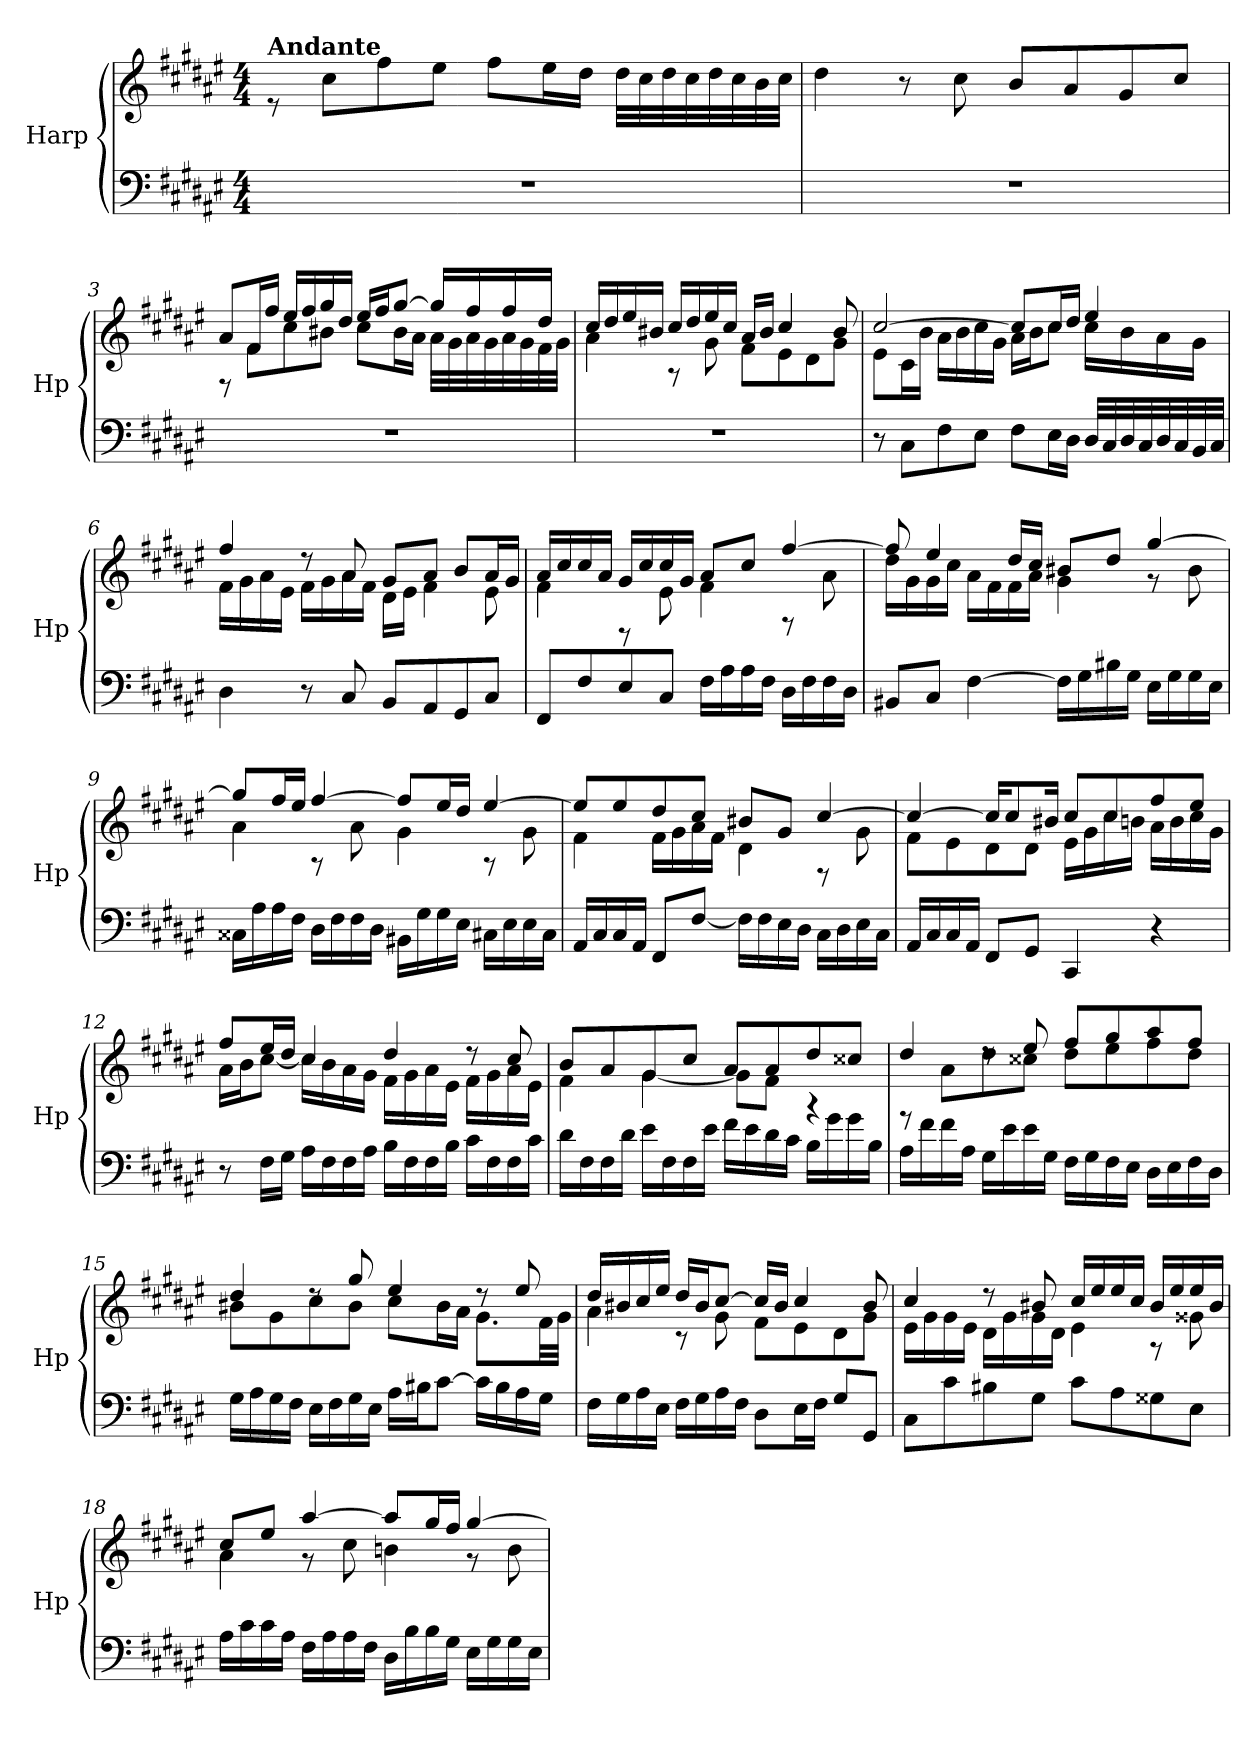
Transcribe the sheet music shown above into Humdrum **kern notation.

**kern	**kern
*part1	*part1
*staff2	*staff1
*I"Harp	*
*I'Hp	*
*clefF4	*clefG2
*k[f#c#g#d#a#e#]	*k[f#c#g#d#a#e#]
*M4/4	*M4/4
=1	=1
!	!LO:TX:a:B:t=Andante
1r	8re
.	8cc#\L
.	8ff#\
.	8ee#\J
.	8ff#\L
.	16ee#\L
.	16dd#\JJ
.	32dd#\LLL
.	32cc#\
.	32dd#\
.	32cc#\
.	32dd#\
.	32cc#\
.	32b\
.	32cc#\JJJ
=2	=2
1r	4dd#\
.	8r
.	8cc#\
.	8b/L
.	8a#/
.	8g#/
.	8cc#/J
=3	=3
*	*^
1r	8a#/L	8rF
.	16f#/L	8f#\L
.	16ff#/JJ	.
.	16ee#/LL	8cc#\
.	16ff#/	.
.	16gg#/	8b#X\J
.	16dd#/JJ	.
.	16ee#/LL	8cc#\L
.	16ff#/J	.
.	[8gg#/J	16b#\L
.	.	16a#\JJ
.	16gg#/LL]	32a#\LLL
.	.	32g#\
.	16ff#/	32a#\
.	.	32g#\
.	16ff#/	32a#\
.	.	32g#\
.	16dd#/JJ	32f#\
.	.	32g#\JJJ
!!LO:LB:g=z	!!
=4	=4	=4
1r	16cc#/LL	4a#\
.	16dd#/	.
.	16ee#/	.
.	16b#X/JJ	.
.	16cc#/LL	8rA
.	16dd#/	.
.	16ee#/	8g#\
.	16cc#/JJ	.
.	16a#/LL	8f#\L
.	16b#/JJ	.
.	4cc#/	8e#\
.	.	8d#\
.	8b#/	8g#\J
=5	=5	=5
8r	[2cc#/	8e#\L
8C#\L	.	16c#\L
.	.	16b\JJ
8F#\	.	16a#\LL
.	.	16b\
8E#\J	.	16cc#\
.	.	16g#\JJ
8F#\L	8cc#/L]	16a#\LL
.	.	16b\J
16E#\L	16cc#/L	8cc#\J
16D#\JJ	16dd#/JJ	.
32D#/LLL	4ee#/	16cc#\LL
32C#/	.	.
32D#/	.	16b\
32C#/	.	.
32D#/	.	16a#\
32C#/	.	.
32BB/	.	16g#\JJ
32C#/JJJ	.	.
=6	=6	=6
4D#\	4ff#/	16f#\LL
.	.	16g#\
.	.	16a#\
.	.	16e#\JJ
8r	8r	16f#\LL
.	.	16g#\
8C#/	8a#/	16a#\
.	.	16f#\JJ
8BB/L	8g#/L	16d#\LL
.	.	16e#\JJ
8AA#/	8a#/J	4f#\
8GG#/	8b/L	.
8C#/J	16a#/L	8e#\
.	16g#/JJ	.
!!LO:LB:g=z	!!
=7	=7	=7
8FF#/L	16a#/LL	4f#\
.	16cc#/	.
8F#/	16cc#/	.
.	16a#/JJ	.
8E#/	16g#/LL	8rD
.	16cc#/	.
8C#/J	16cc#/	8e#\
.	16g#/JJ	.
16F#\LL	8a#/L	4f#\
16A#\	.	.
16A#\	8cc#/J	.
16F#\JJ	.	.
16D#\LL	[4ff#/	8rF
16F#\	.	.
16F#\	.	8a#\
16D#\JJ	.	.
=8	=8	=8
8BB#X/L	8ff#/]	16dd#\LL
.	.	16g#\
8C#/J	4ee#/	16g#\
.	.	16cc#\JJ
[4F#\	.	16a#\LL
.	.	16f#\
.	16dd#/LL	16f#\
.	16cc#/JJ	16a#\JJ
16F#\LL]	8b#X/L	4g#\
16G#\	.	.
16B#X\	8dd#/J	.
16G#\JJ	.	.
16E#\LL	[4gg#/	8r
16G#\	.	.
16G#\	.	8b#\
16E#\JJ	.	.
!!LO:LB:g=z	!!
=9	=9	=9
16C##X\LL	8gg#/L]	4a#\
16A#\	.	.
16A#\	16ff#/L	.
16F#\JJ	16ee#/JJ	.
16D#\LL	[4ff#/	8rA
16F#\	.	.
16F#\	.	8a#\
16D#\JJ	.	.
16BB#X\LL	8ff#/L]	4g#\
16G#\	.	.
16G#\	16ee#/L	.
16E#\JJ	16dd#/JJ	.
16C#X\LL	[4ee#/	8rA
16E#\	.	.
16E#\	.	8g#\
16C#\JJ	.	.
=10	=10	=10
16AA#/LL	8ee#/L]	4f#\
16C#/	.	.
16C#/	8ee#/	.
16AA#/JJ	.	.
8FF#/L	8dd#/	16f#\LL
.	.	16g#\
[8F#/J	8cc#/J	16a#\
.	.	16f#\JJ
16F#\LL]	8b#X/L	4d#\
16F#\	.	.
16E#\	8g#/J	.
16D#\JJ	.	.
16C#\LL	[4cc#/	8rF
16D#\	.	.
16E#\	.	8g#\
16C#\JJ	.	.
!!LO:LB:g=z	!!
=11	=11	=11
16AA#/LL	4cc#/_	8f#\L
16C#/	.	.
16C#/	.	8e#\
16AA#/JJ	.	.
8FF#/L	16cc#/KL]	8d#\
.	8cc#/	.
8GG#/J	.	8d#\J
.	16b#X/Jk	.
4CC#/	8cc#/L	16e#\LL
.	.	16g#\
.	8cc#/	16cc#\
.	.	16bn\JJ
4r	8ff#/	16a#\LL
.	.	16b\
.	8ee#/J	16cc#\
.	.	16g#\JJ
=12	=12	=12
8r	8ff#/L	16a#\LL
.	.	16b\J
16F#\LL	16ee#/L	[8cc#\J
16G#\JJ	16dd#/JJ	.
16A#\LL	4cc#/	16cc#\LL]
16F#\	.	16b\
16F#\	.	16a#\
16A#\JJ	.	16g#\JJ
16B\LL	4dd#/	16f#\LL
16F#\	.	16g#\
16F#\	.	16a#\
16B\JJ	.	16e#\JJ
16c#\LL	8r	16f#\LL
16F#\	.	16g#\
16F#\	8cc#/	16a#\
16c#\JJ	.	16e#\JJ
!!LO:LB:g=z	!!
=13	=13	=13
16d#\LL	8b/L	4f#\
16F#\	.	.
16F#\	8a#/	.
16d#\JJ	.	.
16e#\LL	8g#/	[4g#\
16F#\	.	.
16F#\	8cc#/J	.
16e#\JJ	.	.
16f#\LL	8a#/L	8g#\L]
16e#\	.	.
16d#\	8a#/	8f#\J
16c#\JJ	.	.
16B\LL	8dd#/	4rA
16g#\	.	.
16g#\	8cc##X/J	.
16B\JJ	.	.
=14	=14	=14
16A#\LL	4dd#/	8rF
16f#\	.	.
16f#\	.	8a#\L
16A#\JJ	.	.
16G#\LL	8rdd	8dd#\
16e#\	.	.
16e#\	8ee#/	8cc##X\J
16G#\JJ	.	.
16F#\LL	8ff#/L	8dd#\L
16G#\	.	.
16F#\	8gg#/	8ee#\
16E#\JJ	.	.
16D#\LL	8aa#/	8ff#\
16E#\	.	.
16F#\	8ff#/J	8dd#\J
16D#\JJ	.	.
!!LO:PB:g=z	!!
=15	=15	=15
16G#\LL	4dd#/	8b#X\L
16A#\	.	.
16G#\	.	8g#\
16F#\JJ	.	.
16E#\LL	8rdd	8cc#\
16F#\	.	.
16G#\	8gg#/	8b#\J
16E#\JJ	.	.
16A#\LL	4ee#/	8cc#\L
16B#X\J	.	.
[8c#\J	.	16b#\L
.	.	16a#\JJ
16c#\LL]	8rdd	8.g#\L
16B#\	.	.
16A#\	8ee#/	.
16G#\JJ	.	32f#\LL
.	.	32g#\JJJ
=16	=16	=16
16F#\LL	16dd#/LL	4a#\
16G#\	16b#X/	.
16A#\	16cc#/	.
16E#\JJ	16ee#/JJ	.
16F#\LL	16dd#/LL	8rc
16G#\	16b#/J	.
16A#\	[8cc#/J	8g#\
16F#\JJ	.	.
8D#\L	16cc#/LL]	8f#\L
.	16b#/JJ	.
16E#\L	4cc#/	8e#\
16F#\JJ	.	.
8G#/L	.	8d#\
8GG#/J	8b#/	8g#\J
!!LO:LB:g=z	!!
=17	=17	=17
8C#\L	4cc#/	16e#\LL
.	.	16g#\
8c#\	.	16g#\
.	.	16e#\JJ
8B#X\	8r	16d#\LL
.	.	16g#\
8G#\J	8b#X/	16g#\
.	.	16d#\JJ
8c#\L	16cc#/LL	4e#\
.	16ee#/	.
8A#\	16ee#/	.
.	16cc#/JJ	.
8G##X\	16b#/LL	8rA
.	16ee#/	.
8E#\J	16ee#/	8g##X\
.	16b#/JJ	.
=18	=18	=18
16A#\LL	8cc#/L	4a#\
16c#\	.	.
16c#\	8ee#/J	.
16A#\JJ	.	.
16F#\LL	[4aa#/	8r
16A#\	.	.
16A#\	.	8cc#\
16F#\JJ	.	.
16D#\LL	8aa#/L]	4bn\
16B\	.	.
16B\	16gg#/L	.
16G#\JJ	16ff#/JJ	.
16E#\LL	[4gg#/	8r
16G#\	.	.
16G#\	.	8b\
16E#\JJ	.	.
*	*v	*v
=	=
*-	*-
